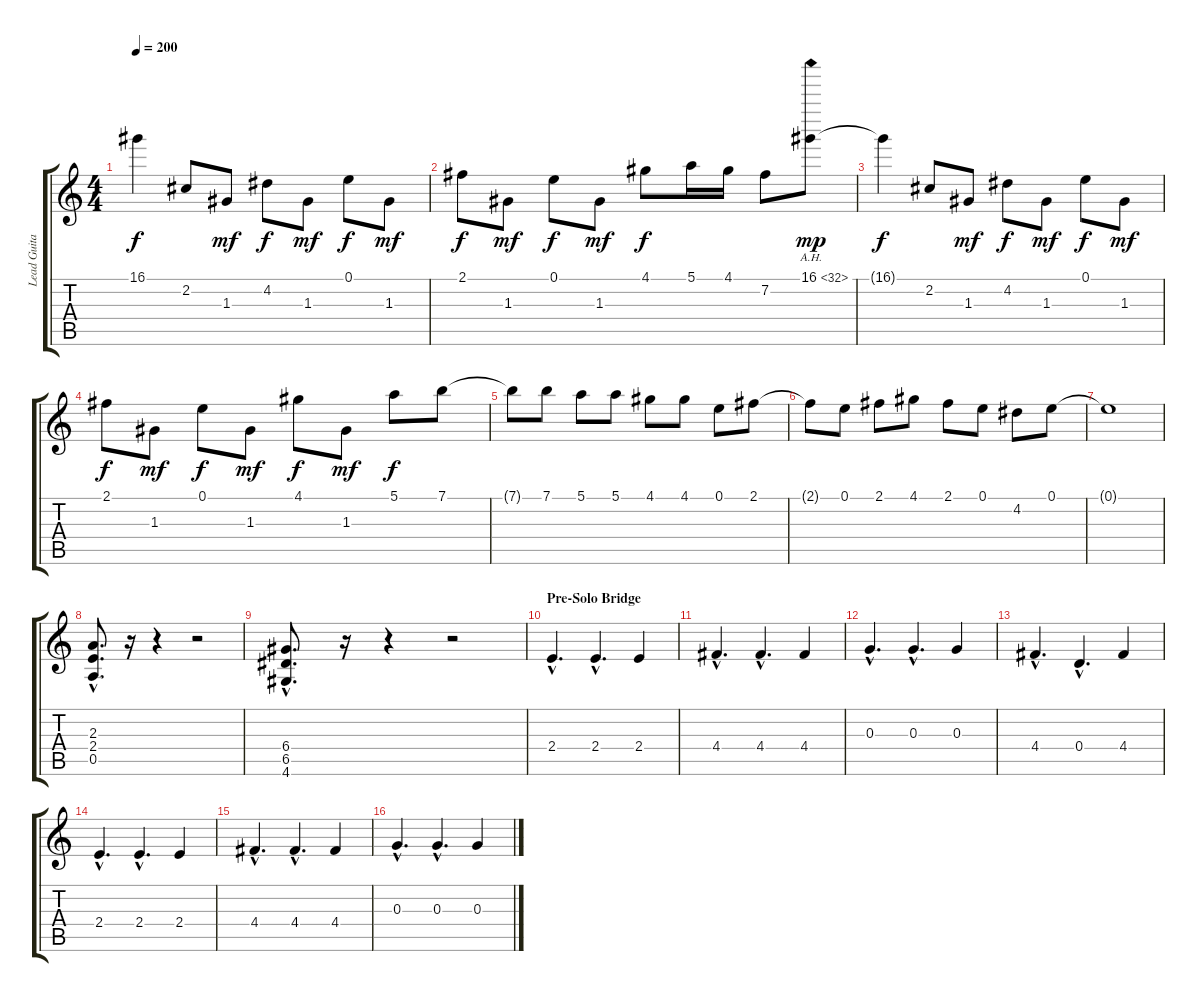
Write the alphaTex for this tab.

\track ("Lead Guitar (Li)" "Lead Guita") {instrument distortionguitar}
\staff {score tabs}
\tuning (E4 B3 G3 D3 A2 E2) {hide}
\ts (4 4)
\tempo 200
\clef g2
\ks c
16.1{t}.4{dy f} 2.2.8 1.3.8{dy mf} 4.2.8{dy f} 1.3.8{dy mf} 0.1.8{dy f} 1.3.8{dy mf} |
2.1.8{dy f} 1.3.8{dy mf} 0.1.8{dy f} 1.3.8{dy mf} 4.1.8{dy f} 5.1.16 4.1.16 7.2.8 16.1{ah 16}.8{dy mp} |
16.1{t}.4{dy f} 2.2.8 1.3.8{dy mf} 4.2.8{dy f} 1.3.8{dy mf} 0.1.8{dy f} 1.3.8{dy mf} |
2.1.8{dy f} 1.3.8{dy mf} 0.1.8{dy f} 1.3.8{dy mf} 4.1.8{dy f} 1.3.8{dy mf} 5.1.8{dy f} 7.1.8 |
7.1{t}.8 7.1.8 5.1.8 5.1.8 4.1.8 4.1.8 0.1.8 2.1.8 |
2.1{t}.8 0.1.8 2.1.8 4.1.8 2.1.8 0.1.8 4.2.8 0.1.8 |
0.1{t}.1 |
(2.3{hac} 2.4{hac} 0.5{hac}).8{d} r.16 r.4 r.2 |
(6.4{hac} 6.5{hac} 4.6{hac}).8{d} r.16 r.4 r.2 |
\section ("" "Pre-Solo Bridge")
2.4{hac}.4{d volume 13 instrument electricguitarclean} 2.4{hac}.4{d} 2.4.4 |
4.4{hac}.4{d} 4.4{hac}.4{d} 4.4.4 |
0.3{hac}.4{d} 0.3{hac}.4{d} 0.3.4 |
4.4{hac}.4{d} 0.4{hac}.4{d} 4.4.4 |
2.4{hac}.4{d} 2.4{hac}.4{d} 2.4.4 |
4.4{hac}.4{d} 4.4{hac}.4{d} 4.4.4 |
0.3{hac}.4{d} 0.3{hac}.4{d} 0.3.4
